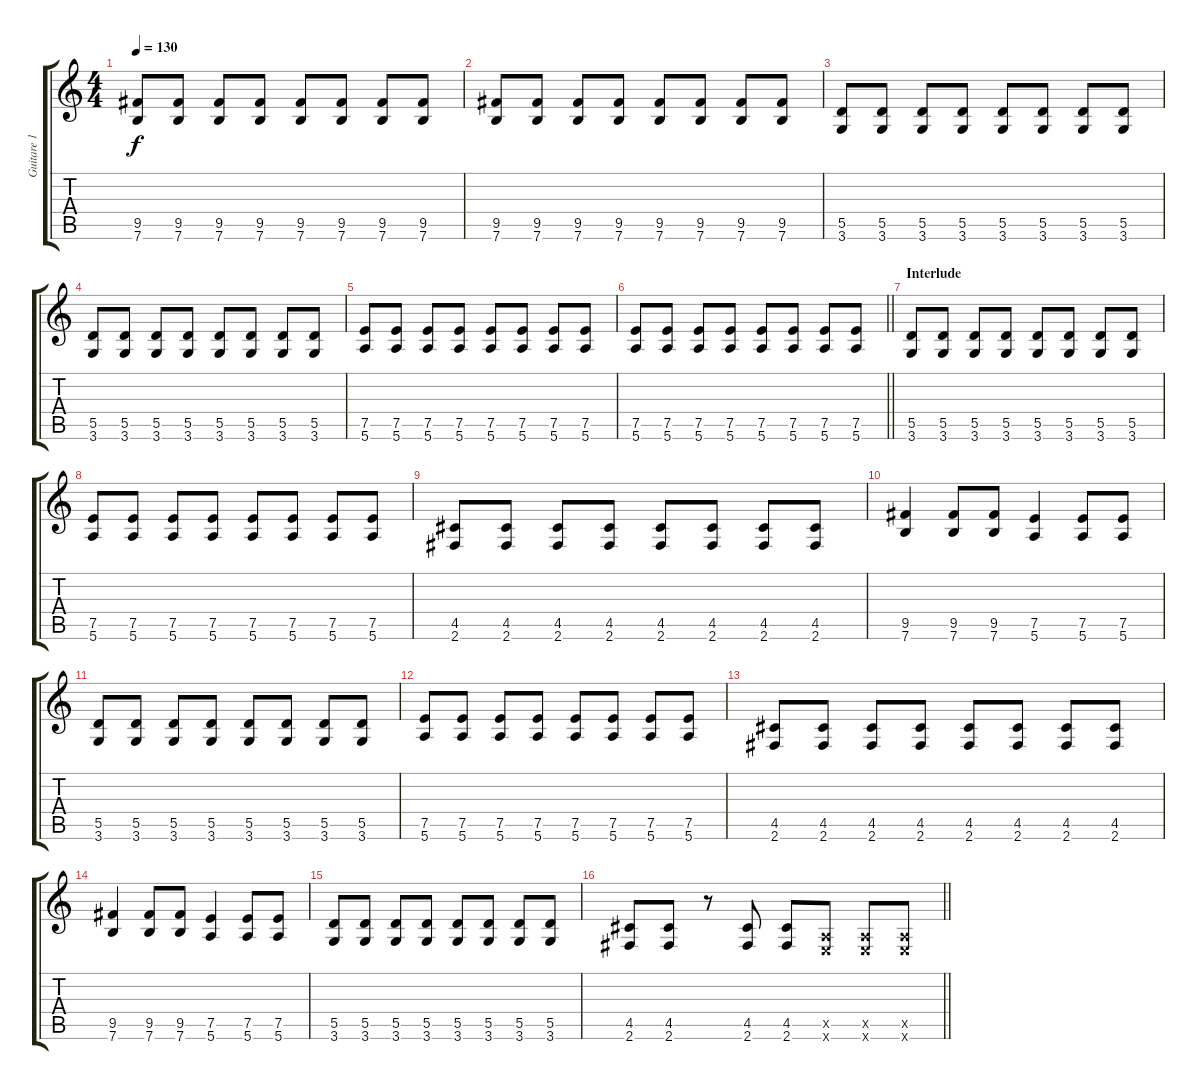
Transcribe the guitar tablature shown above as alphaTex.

\track ("Guitare 1" "Guitare 1") {instrument distortionguitar}
\staff {score tabs}
\tuning (E4 B3 G3 D3 A2 E2) {hide}
\ts (4 4)
\tempo 130
\clef g2
\ks c
(9.5 7.6).8{dy f} (9.5 7.6).8 (9.5 7.6).8 (9.5 7.6).8 (9.5 7.6).8 (9.5 7.6).8 (9.5 7.6).8 (9.5 7.6).8 |
(9.5 7.6).8 (9.5 7.6).8 (9.5 7.6).8 (9.5 7.6).8 (9.5 7.6).8 (9.5 7.6).8 (9.5 7.6).8 (9.5 7.6).8 |
(5.5 3.6).8 (5.5 3.6).8 (5.5 3.6).8 (5.5 3.6).8 (5.5 3.6).8 (5.5 3.6).8 (5.5 3.6).8 (5.5 3.6).8 |
(5.5 3.6).8 (5.5 3.6).8 (5.5 3.6).8 (5.5 3.6).8 (5.5 3.6).8 (5.5 3.6).8 (5.5 3.6).8 (5.5 3.6).8 |
(7.5 5.6).8 (7.5 5.6).8 (7.5 5.6).8 (7.5 5.6).8 (7.5 5.6).8 (7.5 5.6).8 (7.5 5.6).8 (7.5 5.6).8 |
\barLineRight lightlight
(7.5 5.6).8 (7.5 5.6).8 (7.5 5.6).8 (7.5 5.6).8 (7.5 5.6).8 (7.5 5.6).8 (7.5 5.6).8 (7.5 5.6).8 |
\section ("" "Interlude")
(5.5 3.6).8 (5.5 3.6).8 (5.5 3.6).8 (5.5 3.6).8 (5.5 3.6).8 (5.5 3.6).8 (5.5 3.6).8 (5.5 3.6).8 |
(7.5 5.6).8 (7.5 5.6).8 (7.5 5.6).8 (7.5 5.6).8 (7.5 5.6).8 (7.5 5.6).8 (7.5 5.6).8 (7.5 5.6).8 |
(4.5 2.6).8 (4.5 2.6).8 (4.5 2.6).8 (4.5 2.6).8 (4.5 2.6).8 (4.5 2.6).8 (4.5 2.6).8 (4.5 2.6).8 |
(9.5 7.6).4 (9.5 7.6).8 (9.5 7.6).8 (7.5 5.6).4 (7.5 5.6).8 (7.5 5.6).8 |
(5.5 3.6).8 (5.5 3.6).8 (5.5 3.6).8 (5.5 3.6).8 (5.5 3.6).8 (5.5 3.6).8 (5.5 3.6).8 (5.5 3.6).8 |
(7.5 5.6).8 (7.5 5.6).8 (7.5 5.6).8 (7.5 5.6).8 (7.5 5.6).8 (7.5 5.6).8 (7.5 5.6).8 (7.5 5.6).8 |
(4.5 2.6).8 (4.5 2.6).8 (4.5 2.6).8 (4.5 2.6).8 (4.5 2.6).8 (4.5 2.6).8 (4.5 2.6).8 (4.5 2.6).8 |
(9.5 7.6).4 (9.5 7.6).8 (9.5 7.6).8 (7.5 5.6).4 (7.5 5.6).8 (7.5 5.6).8 |
(5.5 3.6).8 (5.5 3.6).8 (5.5 3.6).8 (5.5 3.6).8 (5.5 3.6).8 (5.5 3.6).8 (5.5 3.6).8 (5.5 3.6).8 |
\barLineRight lightlight
(4.5 2.6).8 (4.5 2.6).8 r.8 (4.5 2.6).8 (4.5 2.6).8 (0.5{x} 0.6{x}).8 (0.5{x} 0.6{x}).8 (0.5{x} 0.6{x}).8
